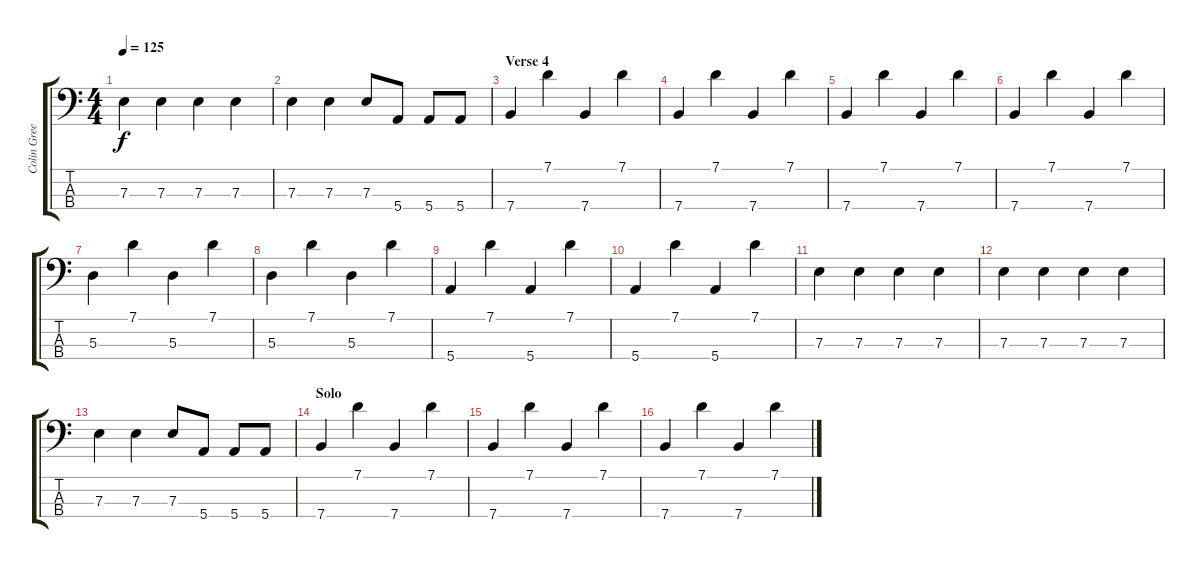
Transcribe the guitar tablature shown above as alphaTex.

\track ("Colin Greenwood " "Colin Gree") {instrument electricbassfinger}
\staff {score tabs}
\tuning (G2 D2 A1 E1) {hide}
\ts (4 4)
\tempo 125
\clef f4
\ks c
7.3.4{dy f} 7.3.4 7.3.4 7.3.4 |
7.3.4 7.3.4 7.3.8 5.4.8 5.4.8 5.4.8 |
\section ("" "Verse 4")
7.4.4 7.1.4 7.4.4 7.1.4 |
7.4.4 7.1.4 7.4.4 7.1.4 |
7.4.4 7.1.4 7.4.4 7.1.4 |
7.4.4 7.1.4 7.4.4 7.1.4 |
5.3.4 7.1.4 5.3.4 7.1.4 |
5.3.4 7.1.4 5.3.4 7.1.4 |
5.4.4 7.1.4 5.4.4 7.1.4 |
5.4.4 7.1.4 5.4.4 7.1.4 |
7.3.4 7.3.4 7.3.4 7.3.4 |
7.3.4 7.3.4 7.3.4 7.3.4 |
7.3.4 7.3.4 7.3.8 5.4.8 5.4.8 5.4.8 |
\section ("" "Solo")
7.4.4 7.1.4 7.4.4 7.1.4 |
7.4.4 7.1.4 7.4.4 7.1.4 |
7.4.4 7.1.4 7.4.4 7.1.4
